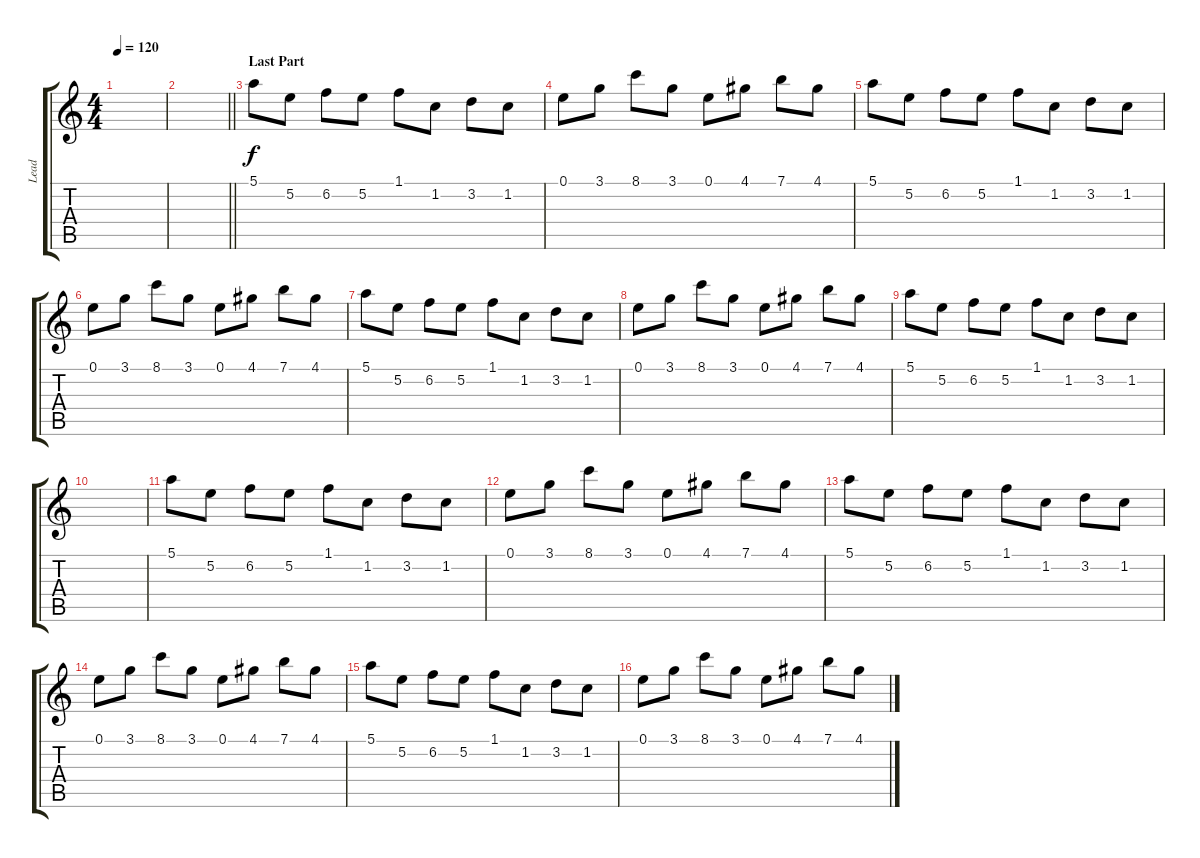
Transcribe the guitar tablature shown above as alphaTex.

\track ("Lead" "Lead") {instrument overdrivenguitar}
\staff {score tabs}
\tuning (E4 B3 G3 D3 A2 E2) {hide}
\ts (4 4)
\tempo 120
\clef g2
\ks c
|
\barLineRight lightlight
|
\section ("" "Last Part")
5.1.8{volume 14} 5.2.8 6.2.8 5.2.8 1.1.8 1.2.8 3.2.8 1.2.8 |
0.1.8 3.1.8 8.1.8 3.1.8 0.1.8 4.1.8 7.1.8 4.1.8 |
5.1.8 5.2.8 6.2.8 5.2.8 1.1.8 1.2.8 3.2.8 1.2.8 |
0.1.8 3.1.8 8.1.8 3.1.8 0.1.8 4.1.8 7.1.8 4.1.8 |
5.1.8 5.2.8 6.2.8 5.2.8 1.1.8 1.2.8 3.2.8 1.2.8 |
0.1.8 3.1.8 8.1.8 3.1.8 0.1.8 4.1.8 7.1.8 4.1.8 |
5.1.8 5.2.8 6.2.8 5.2.8 1.1.8 1.2.8 3.2.8 1.2.8 |
|
5.1.8{volume 14} 5.2.8 6.2.8 5.2.8 1.1.8 1.2.8 3.2.8 1.2.8 |
0.1.8 3.1.8 8.1.8 3.1.8 0.1.8 4.1.8 7.1.8 4.1.8 |
5.1.8{volume 14} 5.2.8 6.2.8 5.2.8 1.1.8 1.2.8 3.2.8 1.2.8 |
0.1.8 3.1.8 8.1.8 3.1.8 0.1.8 4.1.8 7.1.8 4.1.8 |
5.1.8{volume 14} 5.2.8 6.2.8 5.2.8 1.1.8 1.2.8 3.2.8 1.2.8 |
0.1.8 3.1.8 8.1.8 3.1.8 0.1.8 4.1.8 7.1.8 4.1.8
